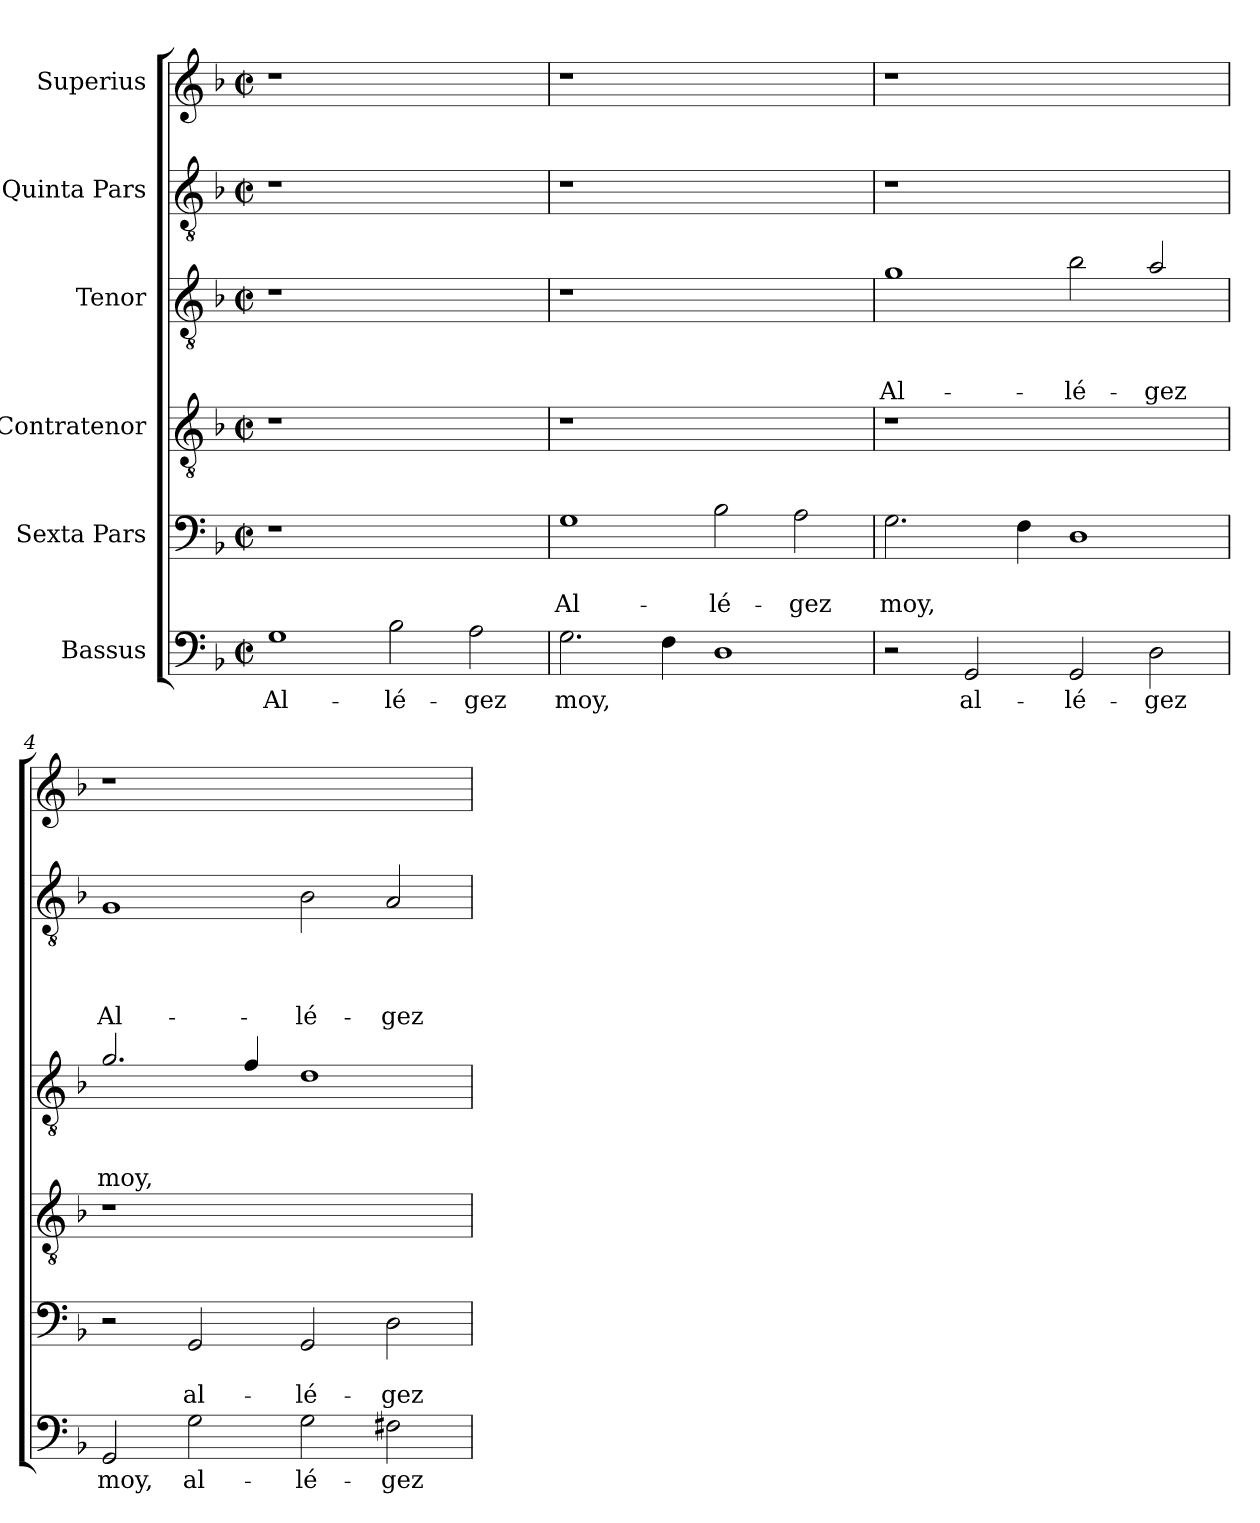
**kern	**text	**kern	**text	**text	**kern	**kern	**text	**text	**text	**kern	**text	**text	**text	**text	**kern
*part6	*part6	*part5	*part5	*part5	*part4	*part3	*part3	*part3	*part3	*part2	*part2	*part2	*part2	*part2	*part1
*staff6	*staff6	*staff5	*staff5	*staff5	*staff4	*staff3	*staff3	*staff3	*staff3	*staff2	*staff2	*staff2	*staff2	*staff2	*staff1
*I"Bassus	*	*I"Sexta Pars	*	*	*I"Contratenor	*I"Tenor	*	*	*	*I"Quinta Pars	*	*	*	*	*I"Superius
*clefF4	*	*clefF4	*	*	*clefGv2	*clefGv2	*	*	*	*clefGv2	*	*	*	*	*clefG2
*	*	*	*	*	*ITrd8c14	*ITrd7c12	*	*	*	*	*	*	*	*	*
*k[b-]	*	*k[b-]	*	*	*k[b-]	*k[b-]	*	*	*	*k[b-]	*	*	*	*	*k[b-]
*F:	*	*F:	*	*	*F:	*F:	*	*	*	*F:	*	*	*	*	*F:
*M2/2	*	*M2/2	*	*	*M2/2	*M2/2	*	*	*	*M2/2	*	*	*	*	*M2/2
*met(c|)	*	*met(c|)	*	*	*met(c|)	*met(c|)	*	*	*	*met(c|)	*	*	*	*	*met(c|)
=1	=1	=1	=1	=1	=1	=1	=1	=1	=1	=1	=1	=1	=1	=1	=1
1G	Al-	1r	.	.	1r	1r	.	.	.	1r	.	.	.	.	1r
2B-\	-lé-	1ryy	.	.	1ryy	1ryy	.	.	.	1ryy	.	.	.	.	1ryy
2A\	-gez	.	.	.	.	.	.	.	.	.	.	.	.	.	.
=2	=2	=2	=2	=2	=2	=2	=2	=2	=2	=2	=2	=2	=2	=2	=2
2.G\	moy,	1G	.	Al-	1r	1r	.	.	.	1r	.	.	.	.	1r
4F\	.	.	.	.	.	.	.	.	.	.	.	.	.	.	.
1D	.	2B-\	.	-lé-	1ryy	1ryy	.	.	.	1ryy	.	.	.	.	1ryy
.	.	2A\	.	-gez	.	.	.	.	.	.	.	.	.	.	.
=3	=3	=3	=3	=3	=3	=3	=3	=3	=3	=3	=3	=3	=3	=3	=3
2r	.	2.G\	.	moy,	1r	1G	.	.	Al-	1r	.	.	.	.	1r
2GG/	al-	.	.	.	.	.	.	.	.	.	.	.	.	.	.
.	.	4F\	.	.	.	.	.	.	.	.	.	.	.	.	.
2GG/	-lé-	1D	.	.	1ryy	2B-\	.	.	-lé-	1ryy	.	.	.	.	1ryy
2D\	-gez	.	.	.	.	2A/	.	.	-gez	.	.	.	.	.	.
=4	=4	=4	=4	=4	=4	=4	=4	=4	=4	=4	=4	=4	=4	=4	=4
2GG/	moy,	2r	.	.	1r	2.G/	.	.	moy,	1G	.	.	.	Al-	1r
2G\	al-	2GG/	.	al-	.	.	.	.	.	.	.	.	.	.	.
.	.	.	.	.	.	4F/	.	.	.	.	.	.	.	.	.
2G\	-lé-	2GG/	.	-lé-	1ryy	1D	.	.	.	2B-\	.	.	.	-lé-	1ryy
2F#X\	-gez	2D\	.	-gez	.	.	.	.	.	2A/	.	.	.	-gez	.
=	=	=	=	=	=	=	=	=	=	=	=	=	=	=	=
*-	*-	*-	*-	*-	*-	*-	*-	*-	*-	*-	*-	*-	*-	*-	*-
